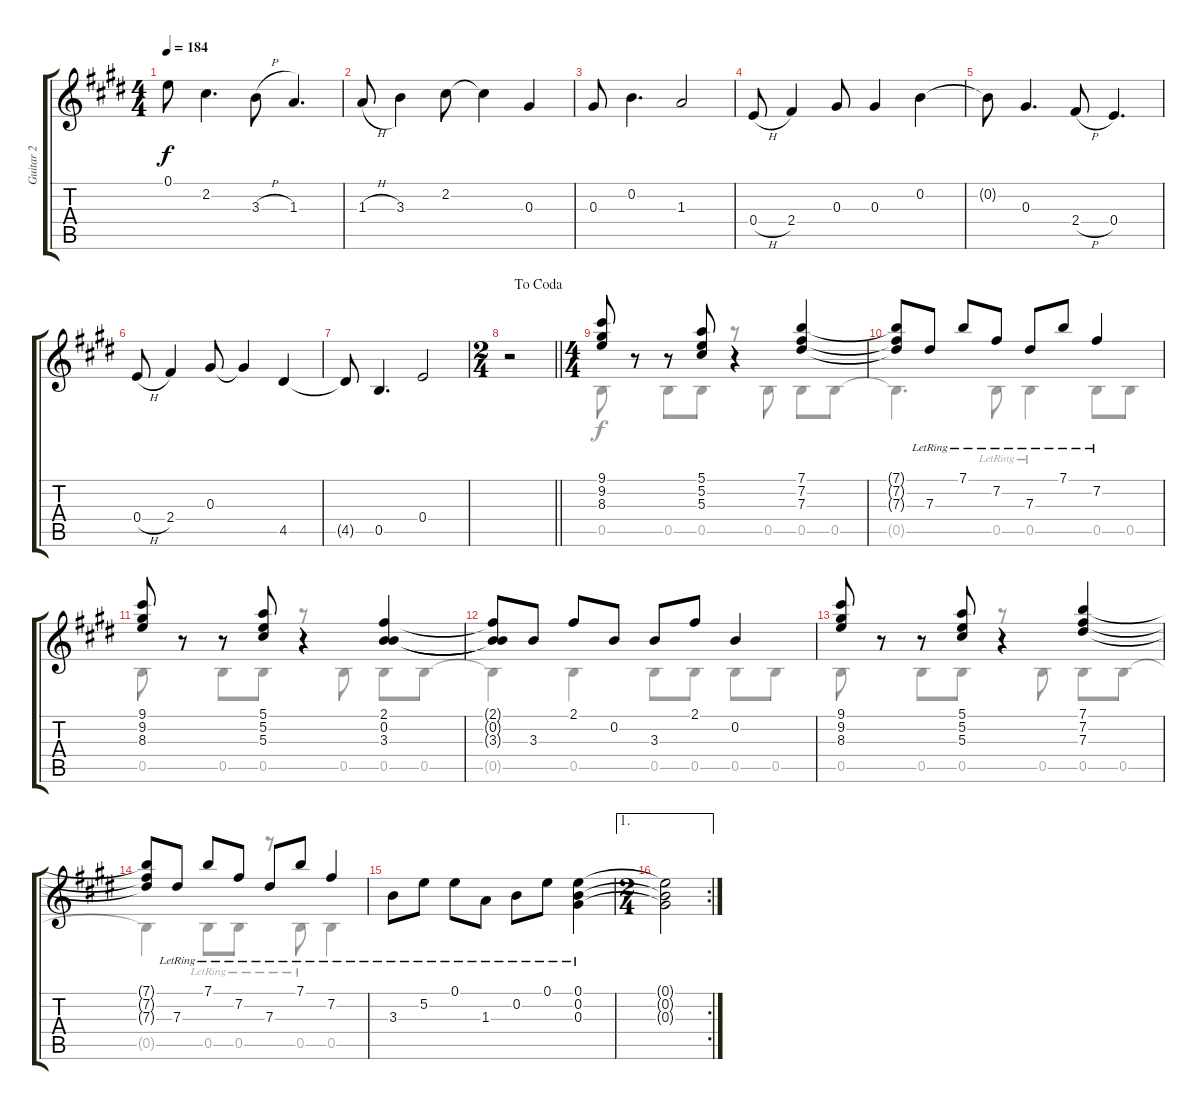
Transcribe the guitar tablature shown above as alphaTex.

\track ("Guitar 2" "Guitar 2") {instrument acousticguitarsteel}
\staff {score tabs}
\tuning (E4 B3 Ab3 E3 B2 E2) {hide}
\voice
\ts (4 4)
\tempo 184
\clef g2
\ks c#minor
0.1{t}.8{dy f} 2.2.4{d} 3.3{h}.8 1.3.4{d} |
1.3{h}.8 3.3.4 2.2.8 2.2{t}.4 0.3.4 |
\ks e
0.3.8 0.2.4{d} 1.3.2 |
\ks c#minor
0.4{h}.8 2.4.4 0.3.8 0.3.4 0.2.4 |
0.2{t}.8 0.3.4{d} 2.4{h}.8 0.4.4{d} |
\ks e
0.4{h}.8 2.4.4 0.3.8 0.3{t}.4 4.5.4 |
\ks c#minor
4.5{t}.8 0.5.4{d} 0.4.2 |
\ts (2 4)
\jump dacoda
\barLineRight lightlight
r.2 |
\ts (4 4)
\ks e
(9.1 9.2 8.3).8 r.8 r.8 (5.1 5.2 5.3).8 r.4 (7.1 7.2 7.3).4 |
\ks c#minor
(7.1{t} 7.2{t} 7.3{t}).8 7.3{lr}.8 7.1{lr}.8 7.2{lr}.8 7.3{lr}.8 7.1{lr}.8 7.2{lr}.4 |
(9.1 9.2 8.3).8 r.8 r.8 (5.1 5.2 5.3).8 r.4 (2.1 0.2 3.3).4 |
\ks e
(2.1{t} 0.2{t} 3.3{t}).8 3.3.8 2.1.8 0.2.8 3.3.8 2.1.8 0.2.4 |
\ks c#minor
(9.1 9.2 8.3).8 r.8 r.8 (5.1 5.2 5.3).8 r.4 (7.1 7.2 7.3).4 |
(7.1{t} 7.2{t} 7.3{t}).8 7.3{lr}.8 7.1{lr}.8 7.2{lr}.8 7.3{lr}.8 7.1{lr}.8 7.2{lr}.4 |
\ks e
3.3{lr}.8 5.2{lr}.8 0.1{lr}.8 1.3{lr}.8 0.2{lr}.8 0.1{lr}.8 (0.1{lr} 0.2{lr} 0.3{lr}).4 |
\ae 1
\rc 2
\ts (2 4)
\ks c#minor
(0.1{t} 0.2{t} 0.3{t}).2
\voice
\clef g2
\ottava regular
\simile none
\ks c#minor
|
|
\ks e
|
\ks c#minor
|
|
\ks e
|
\ks c#minor
|
\barLineRight lightlight
|
\ks e
0.5.8 r.8 0.5.8 0.5.8 r.8 0.5.8 0.5.8 0.5.8 |
\ks c#minor
0.5{t}.4{d} 0.5{lr}.8 0.5{lr}.4 0.5.8 0.5.8 |
0.5.8 r.8 0.5.8 0.5.8 r.8 0.5.8 0.5.8 0.5.8 |
\ks e
0.5{t}.4 0.5.4 0.5.8 0.5.8 0.5.8 0.5.8 |
\ks c#minor
0.5.8 r.8 0.5.8 0.5.8 r.8 0.5.8 0.5.8 0.5.8 |
0.5{t}.4 0.5{lr}.8 0.5{lr}.8 r.8 0.5{lr}.8 0.5.4 |
\ks e
|
\ks c#minor
